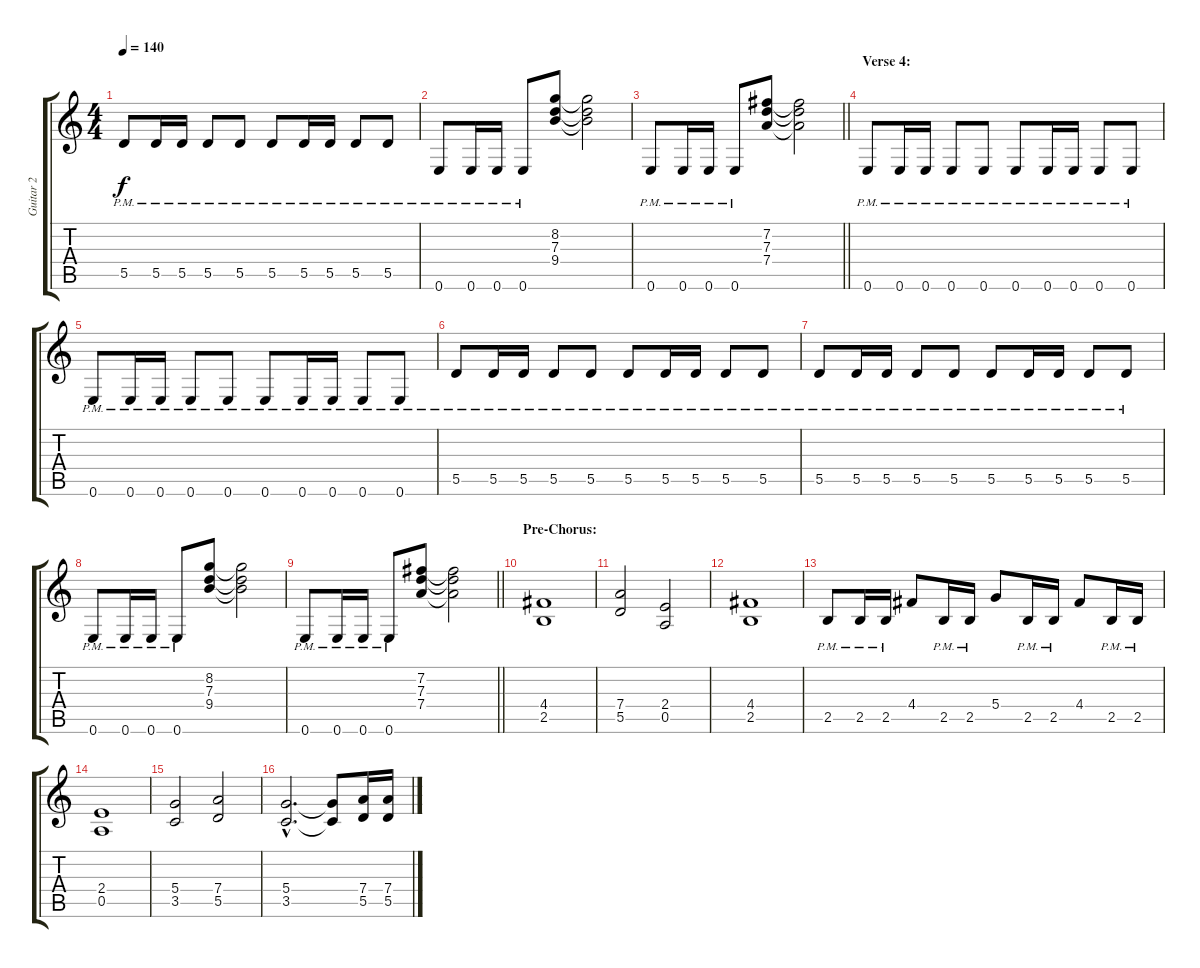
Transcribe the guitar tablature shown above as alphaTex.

\track ("Guitar 2" "Guitar 2") {instrument distortionguitar}
\staff {score tabs}
\tuning (E4 B3 G3 D3 A2 E2) {hide}
\ts (4 4)
\tempo 140
\clef g2
\ks c
5.5{pm}.8{dy f} 5.5{pm}.16 5.5{pm}.16 5.5{pm}.8 5.5{pm}.8 5.5{pm}.8 5.5{pm}.16 5.5{pm}.16 5.5{pm}.8 5.5{pm}.8 |
0.6{pm}.8 0.6{pm}.16 0.6{pm}.16 0.6{pm}.8 (8.2 7.3 9.4).8 (8.2{t} 7.3{t} 9.4{t}).2 |
\barLineRight lightlight
0.6{pm}.8 0.6{pm}.16 0.6{pm}.16 0.6{pm}.8 (7.2 7.3 7.4).8 (7.2{t} 7.3{t} 7.4{t}).2 |
\section ("" "Verse 4:")
0.6{pm}.8 0.6{pm}.16 0.6{pm}.16 0.6{pm}.8 0.6{pm}.8 0.6{pm}.8 0.6{pm}.16 0.6{pm}.16 0.6{pm}.8 0.6{pm}.8 |
0.6{pm}.8 0.6{pm}.16 0.6{pm}.16 0.6{pm}.8 0.6{pm}.8 0.6{pm}.8 0.6{pm}.16 0.6{pm}.16 0.6{pm}.8 0.6{pm}.8 |
5.5{pm}.8 5.5{pm}.16 5.5{pm}.16 5.5{pm}.8 5.5{pm}.8 5.5{pm}.8 5.5{pm}.16 5.5{pm}.16 5.5{pm}.8 5.5{pm}.8 |
5.5{pm}.8 5.5{pm}.16 5.5{pm}.16 5.5{pm}.8 5.5{pm}.8 5.5{pm}.8 5.5{pm}.16 5.5{pm}.16 5.5{pm}.8 5.5{pm}.8 |
0.6{pm}.8 0.6{pm}.16 0.6{pm}.16 0.6{pm}.8 (8.2 7.3 9.4).8 (8.2{t} 7.3{t} 9.4{t}).2 |
\barLineRight lightlight
0.6{pm}.8 0.6{pm}.16 0.6{pm}.16 0.6{pm}.8 (7.2 7.3 7.4).8 (7.2{t} 7.3{t} 7.4{t}).2 |
\section ("" "Pre-Chorus:")
(4.4 2.5).1 |
(7.4 5.5).2 (2.4 0.5).2 |
(4.4 2.5).1 |
2.5{pm}.8 2.5{pm}.16 2.5{pm}.16 4.4.8 2.5{pm}.16 2.5{pm}.16 5.4.8 2.5{pm}.16 2.5{pm}.16 4.4.8 2.5{pm}.16 2.5{pm}.16 |
(2.4 0.5).1 |
(5.4 3.5).2 (7.4 5.5).2 |
(5.4{hac} 3.5{hac}).2{d} (5.4{t} 3.5{t}).8 (7.4 5.5).16 (7.4 5.5).16
